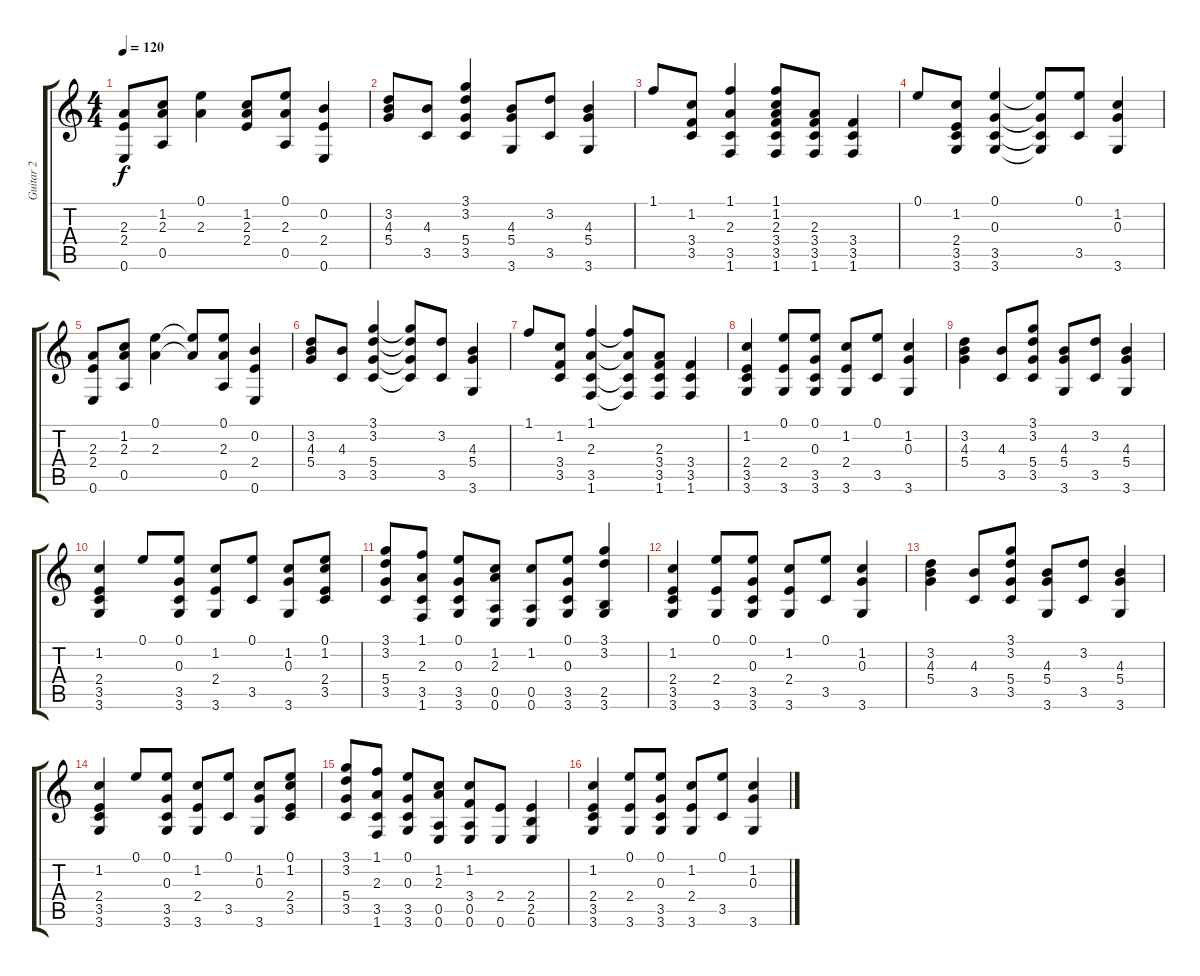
\track ("Guitar 2" "Guitar 2") {instrument acousticguitarnylon}
\staff {score tabs}
\tuning (E4 B3 G3 D3 A2 E2) {hide}
\ts (4 4)
\tempo 120
\clef g2
\ks c
(2.3 2.4 0.6).8{dy f} (1.2 2.3 0.5).8 (0.1 2.3).4 (1.2 2.3 2.4).8 (0.1 2.3 0.5).8 (0.2 2.4 0.6).4 |
(3.2 4.3 5.4).8 (4.3 3.5).8 (3.1 3.2 5.4 3.5).4 (4.3 5.4 3.6).8 (3.2 3.5).8 (4.3 5.4 3.6).4 |
1.1.8 (1.2 3.4 3.5).8 (1.1 2.3 3.5 1.6).4 (1.1 1.2 2.3 3.4 3.5 1.6).8 (2.3 3.4 3.5 1.6).8 (3.4 3.5 1.6).4 |
0.1.8 (1.2 2.4 3.5 3.6).8 (0.1 0.3 3.5 3.6).4 (0.1{t} 0.3{t} 3.5{t} 3.6{t}).8 (0.1 3.5).8 (1.2 0.3 3.6).4 |
(2.3 2.4 0.6).8 (1.2 2.3 0.5).8 (0.1 2.3).4 (0.1{t} 2.3{t}).8 (0.1 2.3 0.5).8 (0.2 2.4 0.6).4 |
(3.2 4.3 5.4).8 (4.3 3.5).8 (3.1 3.2 5.4 3.5).4 (3.1{t} 3.2{t} 5.4{t} 3.5{t}).8 (3.2 3.5).8 (4.3 5.4 3.6).4 |
1.1.8 (1.2 3.4 3.5).8 (1.1 2.3 3.5 1.6).4 (1.1{t} 2.3{t} 3.5{t} 1.6{t}).8 (2.3 3.4 3.5 1.6).8 (3.4 3.5 1.6).4 |
(1.2 2.4 3.5 3.6).4 (0.1 2.4 3.6).8 (0.1 0.3 3.5 3.6).8 (1.2 2.4 3.6).8 (0.1 3.5).8 (1.2 0.3 3.6).4 |
(3.2 4.3 5.4).4 (4.3 3.5).8 (3.1 3.2 5.4 3.5).8 (4.3 5.4 3.6).8 (3.2 3.5).8 (4.3 5.4 3.6).4 |
(1.2 2.4 3.5 3.6).4 0.1.8 (0.1 0.3 3.5 3.6).8 (1.2 2.4 3.6).8 (0.1 3.5).8 (1.2 0.3 3.6).8 (0.1 1.2 2.4 3.5).8 |
(3.1 3.2 5.4 3.5).8 (1.1 2.3 3.5 1.6).8 (0.1 0.3 3.5 3.6).8 (1.2 2.3 0.5 0.6).8 (1.2 0.5 0.6).8 (0.1 0.3 3.5 3.6).8 (3.1 3.2 2.5 3.6).4 |
(1.2 2.4 3.5 3.6).4 (0.1 2.4 3.6).8 (0.1 0.3 3.5 3.6).8 (1.2 2.4 3.6).8 (0.1 3.5).8 (1.2 0.3 3.6).4 |
(3.2 4.3 5.4).4 (4.3 3.5).8 (3.1 3.2 5.4 3.5).8 (4.3 5.4 3.6).8 (3.2 3.5).8 (4.3 5.4 3.6).4 |
(1.2 2.4 3.5 3.6).4 0.1.8 (0.1 0.3 3.5 3.6).8 (1.2 2.4 3.6).8 (0.1 3.5).8 (1.2 0.3 3.6).8 (0.1 1.2 2.4 3.5).8 |
(3.1 3.2 5.4 3.5).8 (1.1 2.3 3.5 1.6).8 (0.1 0.3 3.5 3.6).8 (1.2 2.3 0.5 0.6).8 (1.2 3.4 0.5 0.6).8 (2.4 0.6).8 (2.4 2.5 0.6).4 |
(1.2 2.4 3.5 3.6).4 (0.1 2.4 3.6).8 (0.1 0.3 3.5 3.6).8 (1.2 2.4 3.6).8 (0.1 3.5).8 (1.2 0.3 3.6).4
